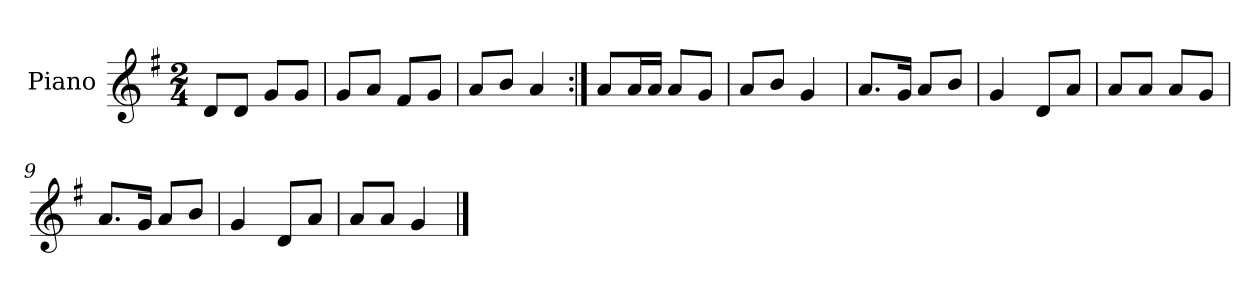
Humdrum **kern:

**kern
*part1
*staff1
*I"Piano
*I'Pno.
*clefG2
*k[f#]
*M2/4
=1
8d/L
8d/J
8g/L
8g/J
=2
8g/L
8a/J
8f#/L
8g/J
=3
8a/L
8b/J
4a/
=4:|!
8a/L
16a/L
16a/JJ
8a/L
8g/J
=5
8a/L
8b/J
4g/
=6
8.a/L
16g/Jk
8a/L
8b/J
=7
4g/
8d/L
8a/J
=8
8a/L
8a/J
8a/L
8g/J
=9
8.a/L
16g/Jk
8a/L
8b/J
!!LO:LB:g=z
=10
4g/
8d/L
8a/J
=11
8a/L
8a/J
4g/
==
*-
